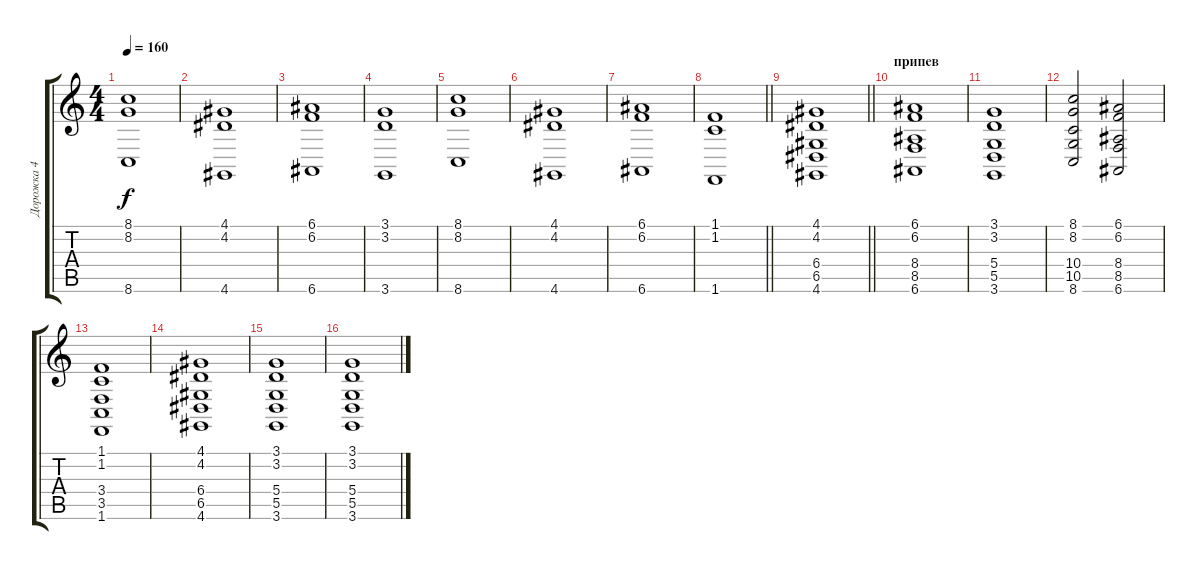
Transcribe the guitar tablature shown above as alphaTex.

\track ("Дорожка 4" "Дорожка 4") {instrument synthstrings1}
\staff {score tabs}
\tuning (E4 B3 G3 D3 A2 E2) {hide}
\ts (4 4)
\tempo 160
\clef g2
\ks c
(8.1 8.2 8.6).1{dy f} |
(4.1 4.2 4.6).1 |
(6.1 6.2 6.6).1 |
(3.1 3.2 3.6).1 |
(8.1 8.2 8.6).1 |
(4.1 4.2 4.6).1 |
(6.1 6.2 6.6).1 |
\barLineRight lightlight
(1.1 1.2 1.6).1 |
\barLineRight lightlight
(4.1 4.2 6.4 6.5 4.6).1 |
\section ("" "припев")
(6.1 6.2 8.4 8.5 6.6).1 |
(3.1 3.2 5.4 5.5 3.6).1 |
(8.1 8.2 10.4 10.5 8.6).2 (6.1 6.2 8.4 8.5 6.6).2 |
(1.1 1.2 3.4 3.5 1.6).1 |
(4.1 4.2 6.4 6.5 4.6).1 |
(3.1 3.2 5.4 5.5 3.6).1 |
(3.1 3.2 5.4 5.5 3.6).1
